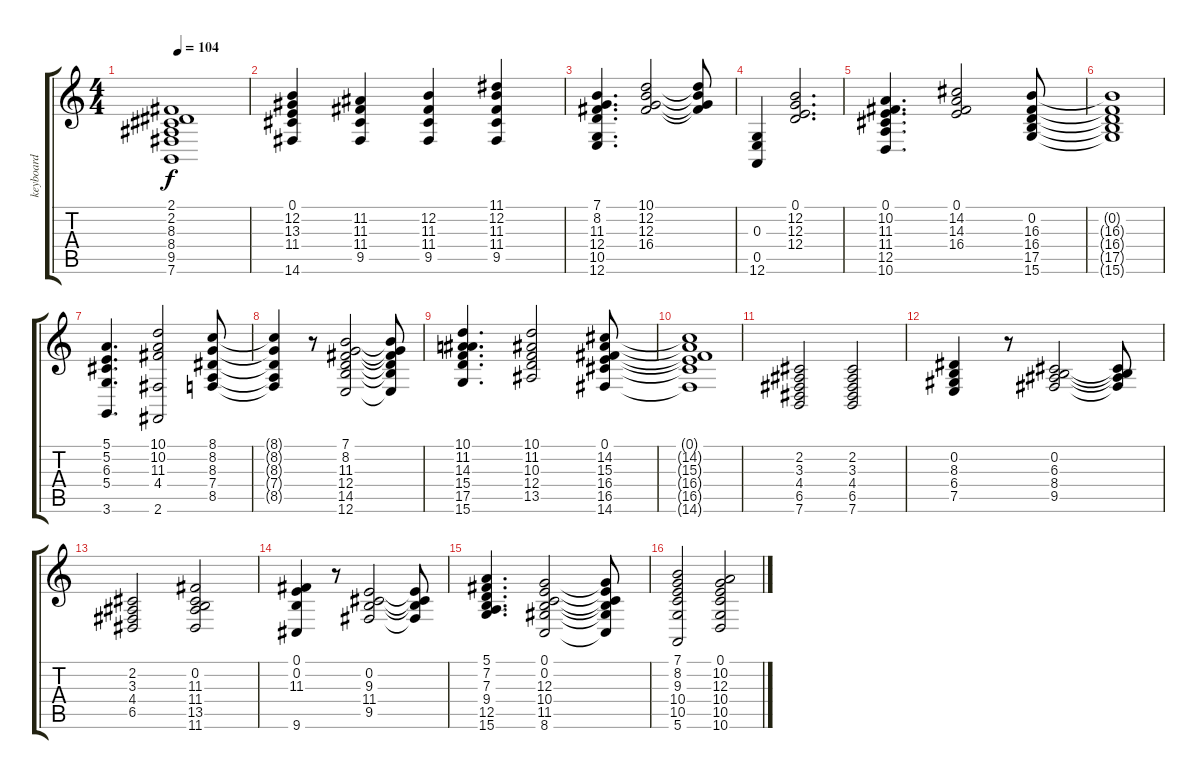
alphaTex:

\track ("keyboard" "keyboard") {instrument electricpiano2}
\staff {score tabs}
\tuning (E4 B3 G3 D3 A2 E2) {hide}
\ts (4 4)
\tempo 104
\clef g2
\ks c
(2.1 2.2 8.3 8.4 9.5 7.6).1{dy f} |
(0.1 12.2 13.3 11.4 14.6).4 (11.2 11.3 11.4 9.5).4 (12.2 11.3 11.4 9.5).4 (11.1 12.2 11.3 11.4 9.5).4 |
(7.1 8.2 11.3 12.4 10.5 12.6).4{d} (10.1 12.2 12.3 16.4).2 (10.1{t} 12.2{t} 12.3{t} 16.4{t}).8 |
(0.3 0.5 12.6).4 (0.1 12.2 12.3 12.4).2{d} |
(0.1 10.2 11.3 11.4 12.5 10.6).4{d} (0.1 14.2 14.3 16.4).2 (0.2 16.3 16.4 17.5 15.6).8 |
(0.2{t} 16.3{t} 16.4{t} 17.5{t} 15.6{t}).1 |
(5.1 5.2 6.3 5.4 3.6).4{d} (10.1 10.2 11.3 4.4 2.6).2 (8.1 8.2 8.3 7.4 8.5).8 |
(8.1{t} 8.2{t} 8.3{t} 7.4{t} 8.5{t}).4 r.8 (7.1 8.2 11.3 12.4 14.5 12.6).2 (7.1{t} 8.2{t} 11.3{t} 12.4{t} 14.5{t} 12.6{t}).8 |
(10.1 11.2 14.3 15.4 17.5 15.6).4{d} (10.1 11.2 10.3 12.4 13.5).2 (0.1 14.2 15.3 16.4 16.5 14.6).8 |
(0.1{t} 14.2{t} 15.3{t} 16.4{t} 16.5{t} 14.6{t}).1 |
(2.2 3.3 4.4 6.5 7.6).2 (2.2 3.3 4.4 6.5 7.6).2 |
(0.2 8.3 6.4 7.5).4 r.8 (0.2 6.3 8.4 9.5).2 (0.2{t} 6.3{t} 8.4{t} 9.5{t}).8 |
(2.2 3.3 4.4 6.5).2 (0.2 11.3 11.4 13.5 11.6).2 |
(0.1 0.2 11.3 9.6).4 r.8 (0.2 9.3 11.4 9.5).2 (0.2{t} 9.3{t} 11.4{t} 9.5{t}).8 |
(5.1 7.2 7.3 9.4 12.5 15.6).4{d} (0.1 0.2 12.3 10.4 11.5 8.6).2 (0.1{t} 0.2{t} 12.3{t} 10.4{t} 11.5{t} 8.6{t}).8 |
(7.1 8.2 9.3 10.4 10.5 5.6).2 (0.1 10.2 12.3 10.4 10.5 10.6).2
